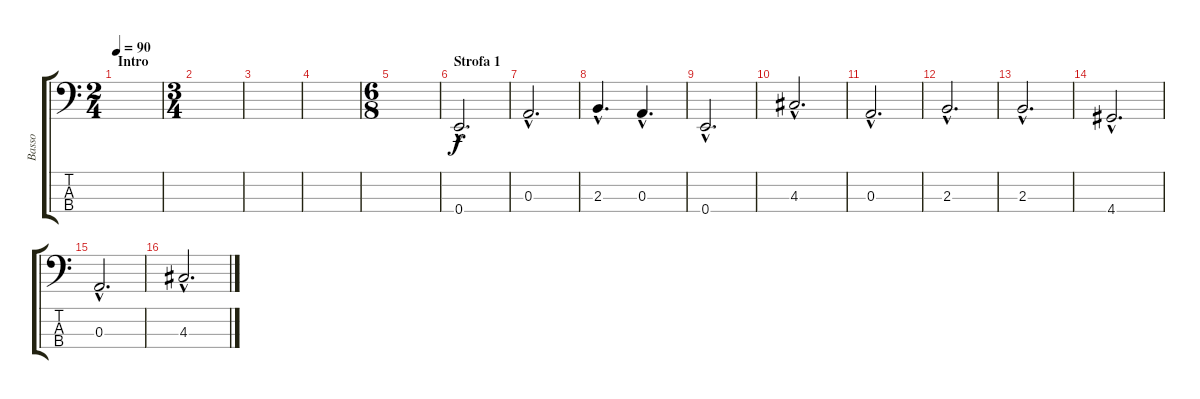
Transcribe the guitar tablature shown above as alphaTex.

\track ("Basso" "Basso") {instrument electricbassfinger}
\staff {score tabs}
\tuning (G2 D2 A1 E1) {hide}
\ts (2 4)
\section ("" "Intro")
\tempo 90
\clef f4
\ks c
|
\ts (3 4)
|
|
|
\ts (6 8)
|
\section ("" "Strofa 1")
0.4{hac}.2{d} |
0.3{hac}.2{d} |
2.3{hac}.4{d} 0.3{hac}.4{d} |
0.4{hac}.2{d} |
4.3{hac}.2{d} |
0.3{hac}.2{d} |
2.3{hac}.2{d} |
2.3{hac}.2{d} |
4.4{hac}.2{d} |
0.3{hac}.2{d} |
4.3{hac}.2{d}
